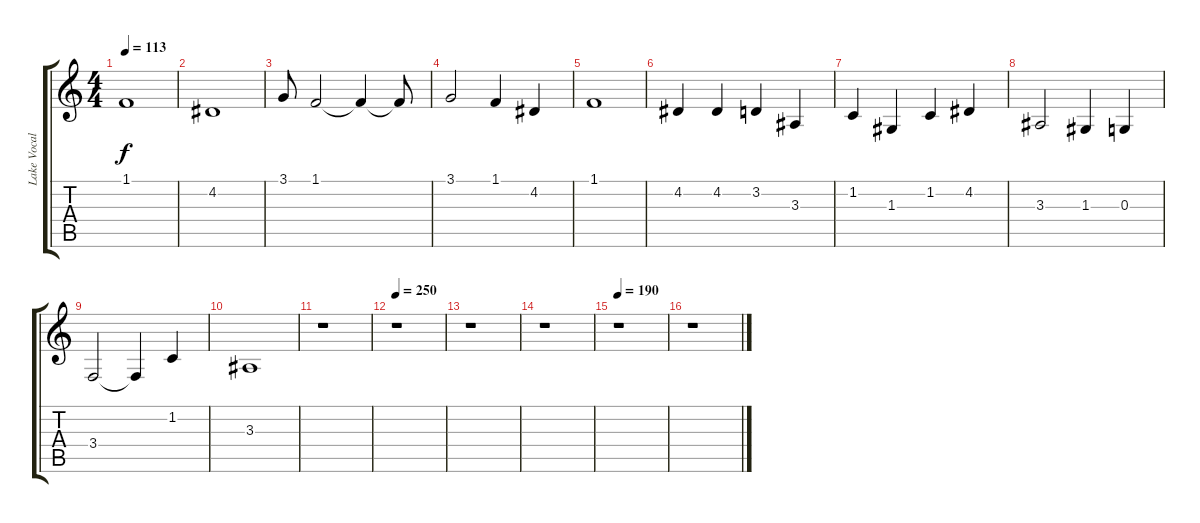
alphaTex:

\track ("Lake Vocal" "Lake Vocal") {instrument tenorsax}
\staff {score tabs}
\tuning (E4 B3 G3 D3 A2 E2) {hide}
\ts (4 4)
\tempo 113
\clef g2
\ks c
1.1.1{dy f} |
4.2.1 |
3.1.8 1.1.2 1.1{t}.4 1.1{t}.8 |
3.1.2 1.1.4 4.2.4 |
1.1.1 |
4.2.4 4.2.4 3.2.4 3.3.4 |
1.2.4 1.3.4 1.2.4 4.2.4 |
3.3.2 1.3.4 0.3.4 |
3.4.2 3.4{t}.4 1.2.4 |
3.3.1 |
r.1 |
\tempo 250
r.1 |
r.1 |
r.1 |
\tempo 190
r.1 |
r.1
